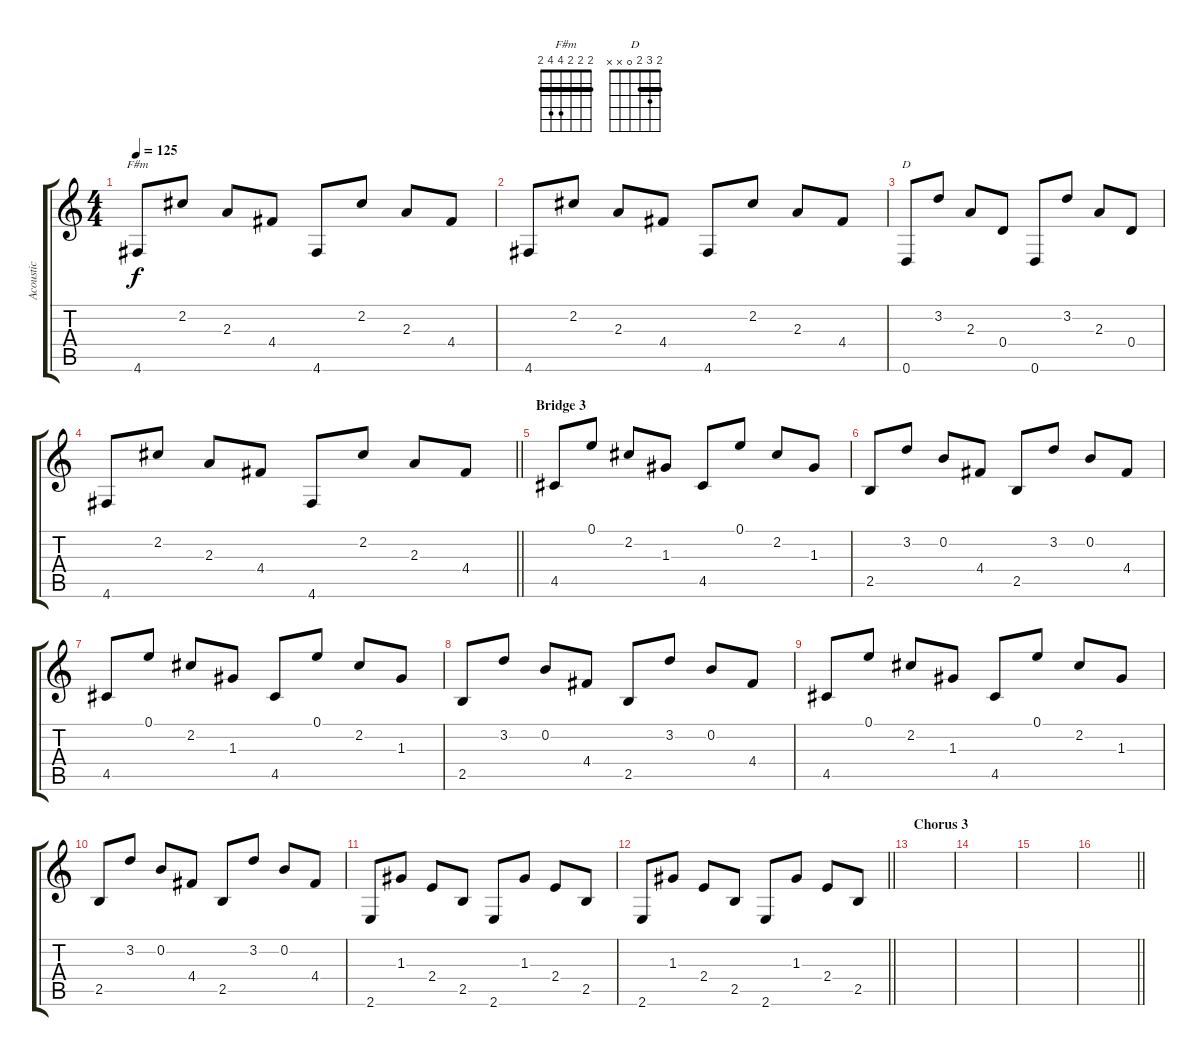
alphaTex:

\track ("Acoustic" "Acoustic") {instrument acousticguitarsteel}
\staff {score tabs}
\tuning (E4 B3 G3 D3 A2 D2) {hide}
\chord ("F#m" 2 2 2 4 4 2) {barre 2}
\chord ("D" 2 3 2 0 x x) {barre 2}
\ts (4 4)
\tempo 125
\clef g2
\ks c
4.6.8{ch "F#m" dy f} 2.2.8 2.3.8 4.4.8 4.6.8 2.2.8 2.3.8 4.4.8 |
4.6.8 2.2.8 2.3.8 4.4.8 4.6.8 2.2.8 2.3.8 4.4.8 |
0.6.8{ch "D"} 3.2.8 2.3.8 0.4.8 0.6.8 3.2.8 2.3.8 0.4.8 |
\barLineRight lightlight
4.6.8 2.2.8 2.3.8 4.4.8 4.6.8 2.2.8 2.3.8 4.4.8 |
\section ("" "Bridge 3")
4.5.8 0.1.8 2.2.8 1.3.8 4.5.8 0.1.8 2.2.8 1.3.8 |
2.5.8 3.2.8 0.2.8 4.4.8 2.5.8 3.2.8 0.2.8 4.4.8 |
4.5.8 0.1.8 2.2.8 1.3.8 4.5.8 0.1.8 2.2.8 1.3.8 |
2.5.8 3.2.8 0.2.8 4.4.8 2.5.8 3.2.8 0.2.8 4.4.8 |
4.5.8 0.1.8 2.2.8 1.3.8 4.5.8 0.1.8 2.2.8 1.3.8 |
2.5.8 3.2.8 0.2.8 4.4.8 2.5.8 3.2.8 0.2.8 4.4.8 |
2.6.8 1.3.8 2.4.8 2.5.8 2.6.8 1.3.8 2.4.8 2.5.8 |
\barLineRight lightlight
2.6.8 1.3.8 2.4.8 2.5.8 2.6.8 1.3.8 2.4.8 2.5.8 |
\section ("" "Chorus 3")
|
|
|
\barLineRight lightlight
